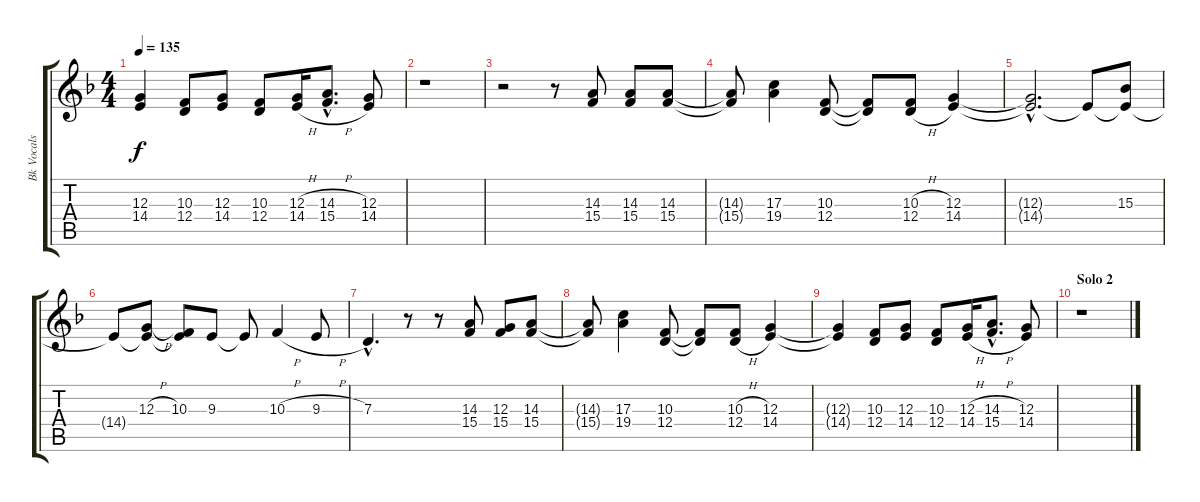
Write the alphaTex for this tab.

\track ("Bk Vocals" "Bk Vocals") {instrument panflute}
\staff {score tabs}
\tuning (E4 B3 G3 D3 A2 E2) {hide}
\ts (4 4)
\tempo 135
\clef g2
\ks f
(12.3{t} 14.4{t}).4{dy f} (10.3 12.4).8 (12.3 14.4).8 (10.3 12.4).8 (12.3{h} 14.4{h}).16 (14.3{h hac} 15.4{h hac}).8{d} (12.3 14.4).8 |
r.1 |
r.2 r.8 (14.3 15.4).8 (14.3 15.4).8 (14.3 15.4).8 |
(14.3{t} 15.4{t}).8 (17.3 19.4).4 (10.3 12.4).8 (10.3{t} 12.4{t}).8 (10.3{h} 12.4{h}).8 (12.3 14.4).4 |
(12.3{hac t} 14.4{hac t}).2{d} 14.4{t}.8 (15.3 14.4{t}).8 |
14.4{t}.8 (12.3{h} 14.4{t}).8 (10.3 14.4{t}).8 9.3.8 9.3{t}.8 10.3{h}.4 9.3{h}.8 |
7.3{hac}.4{d} r.8 r.8 (14.3 15.4).8 (12.3 15.4).8 (14.3 15.4).8 |
(14.3{t} 15.4{t}).8 (17.3 19.4).4 (10.3 12.4).8 (10.3{t} 12.4{t}).8 (10.3{h} 12.4{h}).8 (12.3 14.4).4 |
(12.3{t} 14.4{t}).4 (10.3 12.4).8 (12.3 14.4).8 (10.3 12.4).8 (12.3{h} 14.4{h}).16 (14.3{h hac} 15.4{h hac}).8{d} (12.3 14.4).8 |
\section ("" "Solo 2")
r.1
